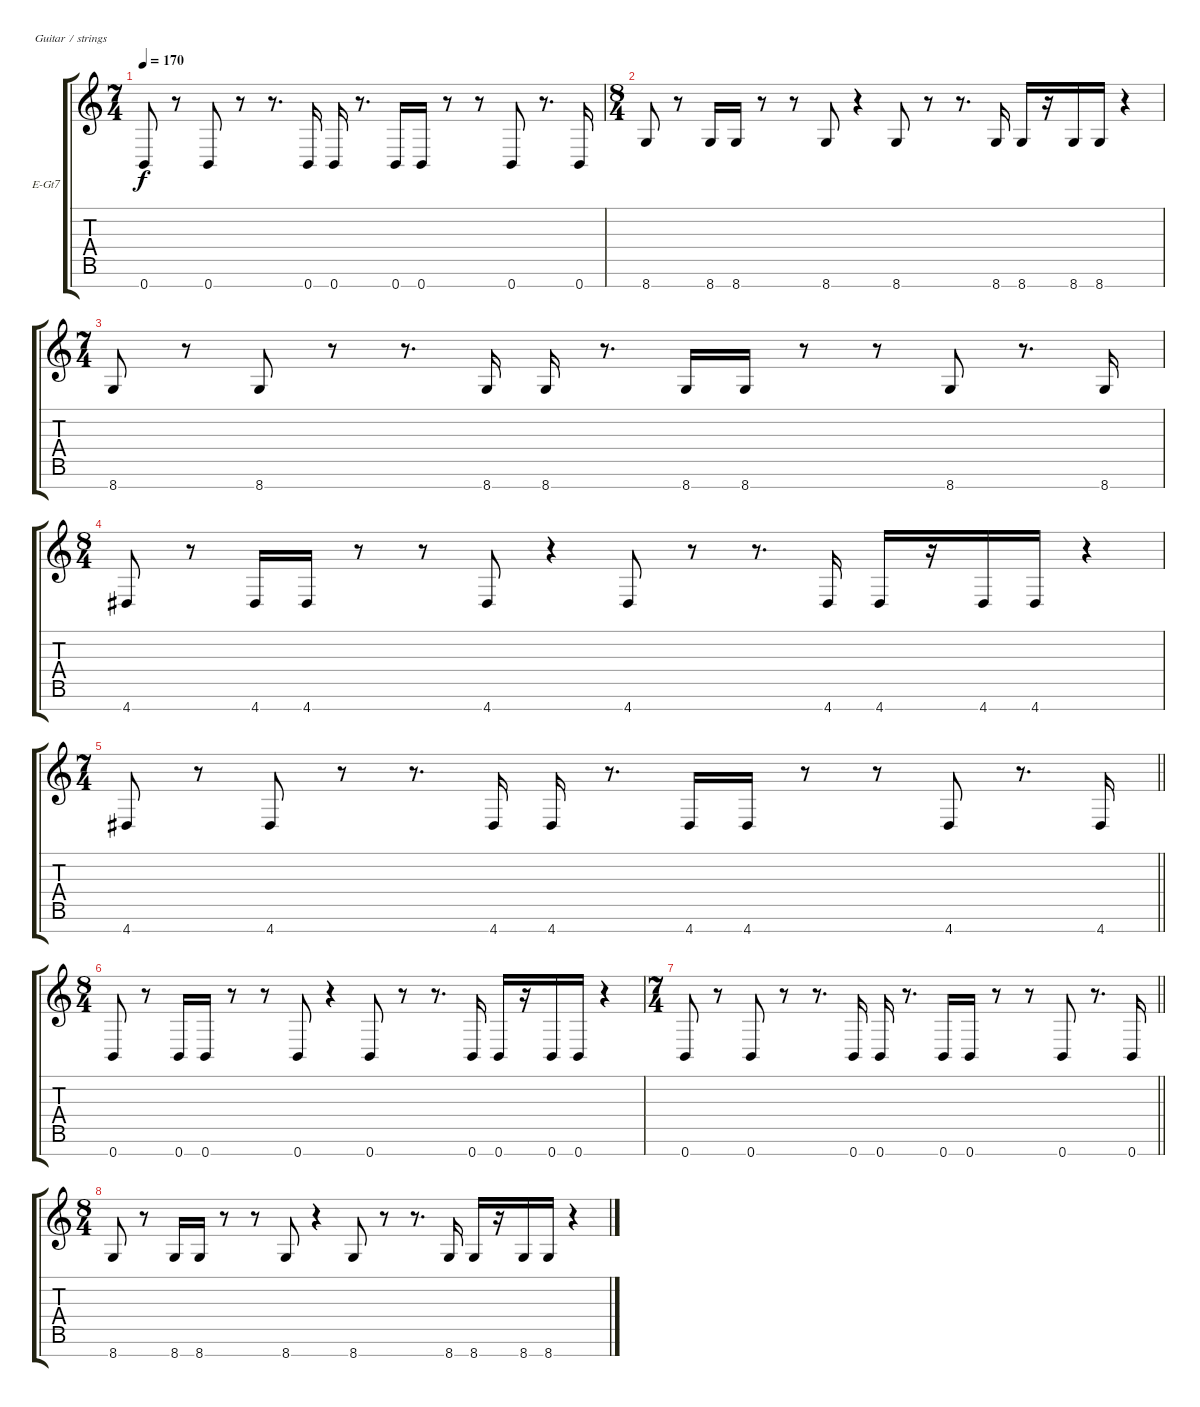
\bracketExtendMode groupsimilarinstruments
\firstSystemTrackNameOrientation horizontal
\otherSystemsTrackNameOrientation horizontal
\track ("Guitar 2" "E-Gt7") {multiBarRest instrument distortionguitar}
\staff {score tabs}
\tuning (E4 B3 G3 D3 A2 E2 B1)
\ts (7 4)
\tempo 170
\clef g2
\ks c
0.7.8{dy f beam split} r.8 0.7.8{beam split} r.8 r.8{d} 0.7.16 0.7.16{beam split} r.8{d} 0.7.16 0.7.16 r.8 r.8 0.7.8 r.8{d} 0.7.16 |
\ts (8 4)
8.7.8{beam split} r.8{beam split} 8.7.16 8.7.16 r.8 r.8 8.7.8 r.4 8.7.8{beam split} r.8 r.8{d} 8.7.16 8.7.16 r.16 8.7.16 8.7.16 r.4 |
\ts (7 4)
8.7.8{beam split} r.8 8.7.8{beam split} r.8 r.8{d} 8.7.16 8.7.16{beam split} r.8{d beam split} 8.7.16 8.7.16 r.8 r.8 8.7.8{beam split} r.8{d} 8.7.16 |
\ts (8 4)
4.7.8{beam split} r.8{beam split} 4.7.16 4.7.16 r.8 r.8 4.7.8 r.4 4.7.8{beam split} r.8 r.8{d} 4.7.16 4.7.16 r.16 4.7.16 4.7.16 r.4 |
\ts (7 4)
\barLineRight lightlight
4.7.8{beam split} r.8 4.7.8{beam split} r.8 r.8{d} 4.7.16 4.7.16{beam split} r.8{d} 4.7.16 4.7.16 r.8 r.8 4.7.8{beam split} r.8{d} 4.7.16 |
\ts (8 4)
0.7.8{beam split} r.8 0.7.16 0.7.16 r.8 r.8 0.7.8 r.4 0.7.8{beam split} r.8 r.8{d} 0.7.16 0.7.16 r.16 0.7.16 0.7.16 r.4 |
\ts (7 4)
\barLineRight lightlight
0.7.8{beam split} r.8 0.7.8{beam split} r.8 r.8{d} 0.7.16 0.7.16{beam split} r.8{d} 0.7.16 0.7.16 r.8 r.8 0.7.8 r.8{d} 0.7.16 |
\ts (8 4)
8.7.8{beam split} r.8{beam split} 8.7.16 8.7.16 r.8 r.8 8.7.8 r.4 8.7.8{beam split} r.8 r.8{d} 8.7.16 8.7.16 r.16 8.7.16 8.7.16 r.4
